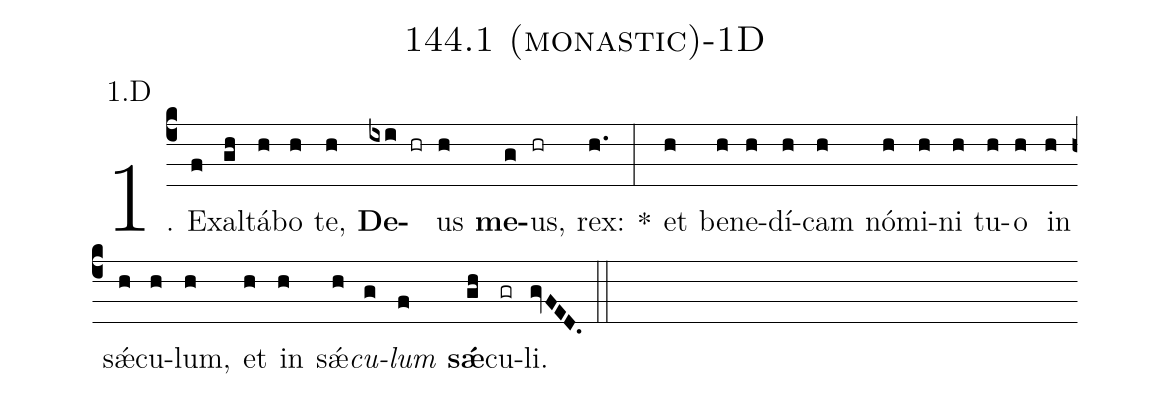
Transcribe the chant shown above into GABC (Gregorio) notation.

name: 144.1 (monastic)-1D;
annotation: 1.D;
%%
(c4)1. Ex(f)al(gh)tá(h)bo(h) te,(h) <b>De</b>(ixi hr)us(h) <b>me</b>(g)us,(hr) rex:(h.) *(:) et(h) be(h)ne(h)dí(h)cam(h) nó(h)mi(h)ni(h) tu(h)o(h) in(h) sǽ(h)cu(h)lum,(h) et(h) in(h) sǽ(h)<i>cu</i>(g)<i>lum</i>(f) <b>sǽ</b>(gh)cu(gr)li.(gvFED.) (::)
